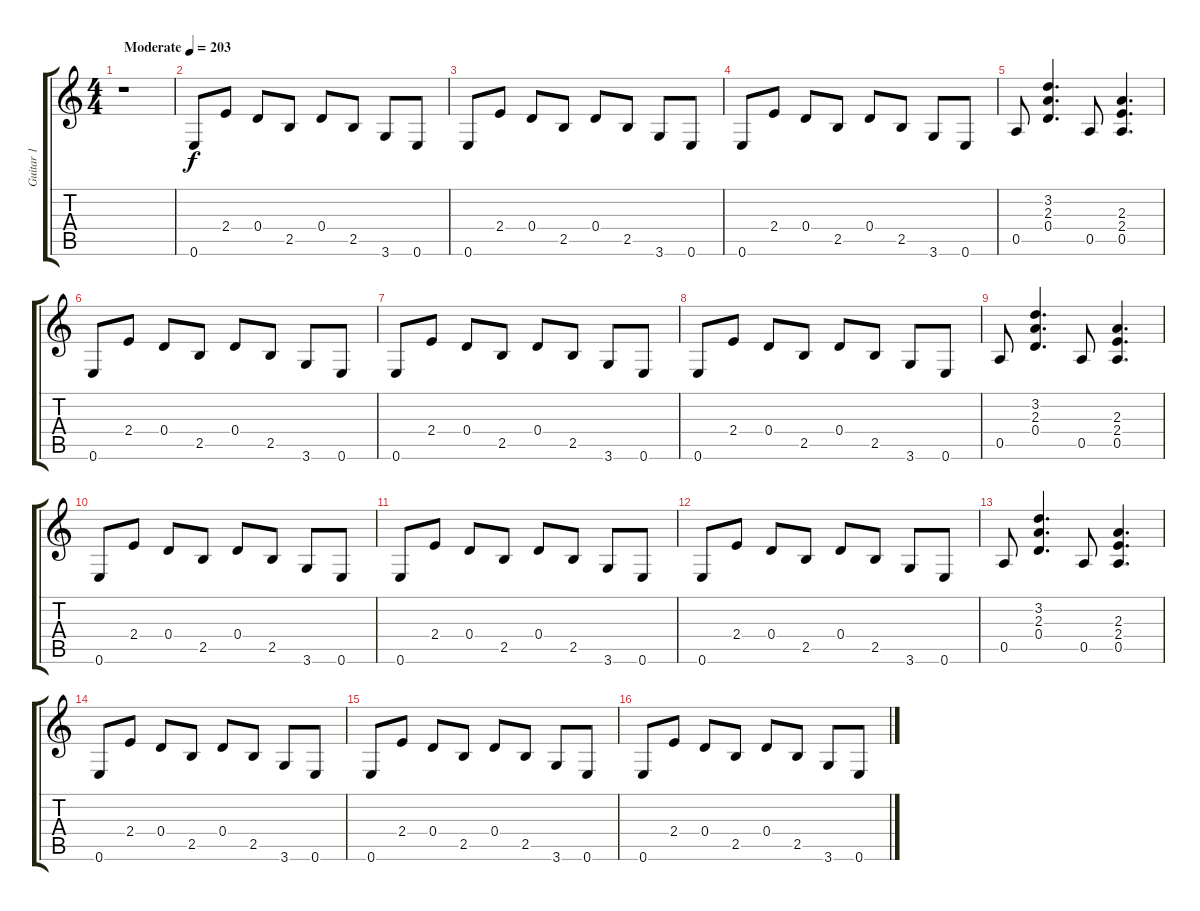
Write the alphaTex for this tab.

\track ("Guitar 1" "Guitar 1") {instrument distortionguitar}
\staff {score tabs}
\tuning (E4 B3 G3 D3 A2 E2) {hide}
\ts (4 4)
\tempo (203 "Moderate")
\clef g2
\ks c
r.1{dy f instrument distortionguitar} |
0.6.8 2.4.8 0.4.8 2.5.8 0.4.8 2.5.8 3.6.8 0.6.8 |
0.6.8 2.4.8 0.4.8 2.5.8 0.4.8 2.5.8 3.6.8 0.6.8 |
0.6.8 2.4.8 0.4.8 2.5.8 0.4.8 2.5.8 3.6.8 0.6.8 |
0.5.8 (3.2 2.3 0.4).4{d} 0.5.8 (2.3 2.4 0.5).4{d} |
0.6.8 2.4.8 0.4.8 2.5.8 0.4.8 2.5.8 3.6.8 0.6.8 |
0.6.8 2.4.8 0.4.8 2.5.8 0.4.8 2.5.8 3.6.8 0.6.8 |
0.6.8 2.4.8 0.4.8 2.5.8 0.4.8 2.5.8 3.6.8 0.6.8 |
0.5.8 (3.2 2.3 0.4).4{d} 0.5.8 (2.3 2.4 0.5).4{d} |
0.6.8 2.4.8 0.4.8 2.5.8 0.4.8 2.5.8 3.6.8 0.6.8 |
0.6.8 2.4.8 0.4.8 2.5.8 0.4.8 2.5.8 3.6.8 0.6.8 |
0.6.8 2.4.8 0.4.8 2.5.8 0.4.8 2.5.8 3.6.8 0.6.8 |
0.5.8 (3.2 2.3 0.4).4{d} 0.5.8 (2.3 2.4 0.5).4{d} |
0.6.8 2.4.8 0.4.8 2.5.8 0.4.8 2.5.8 3.6.8 0.6.8 |
0.6.8 2.4.8 0.4.8 2.5.8 0.4.8 2.5.8 3.6.8 0.6.8 |
0.6.8 2.4.8 0.4.8 2.5.8 0.4.8 2.5.8 3.6.8 0.6.8
